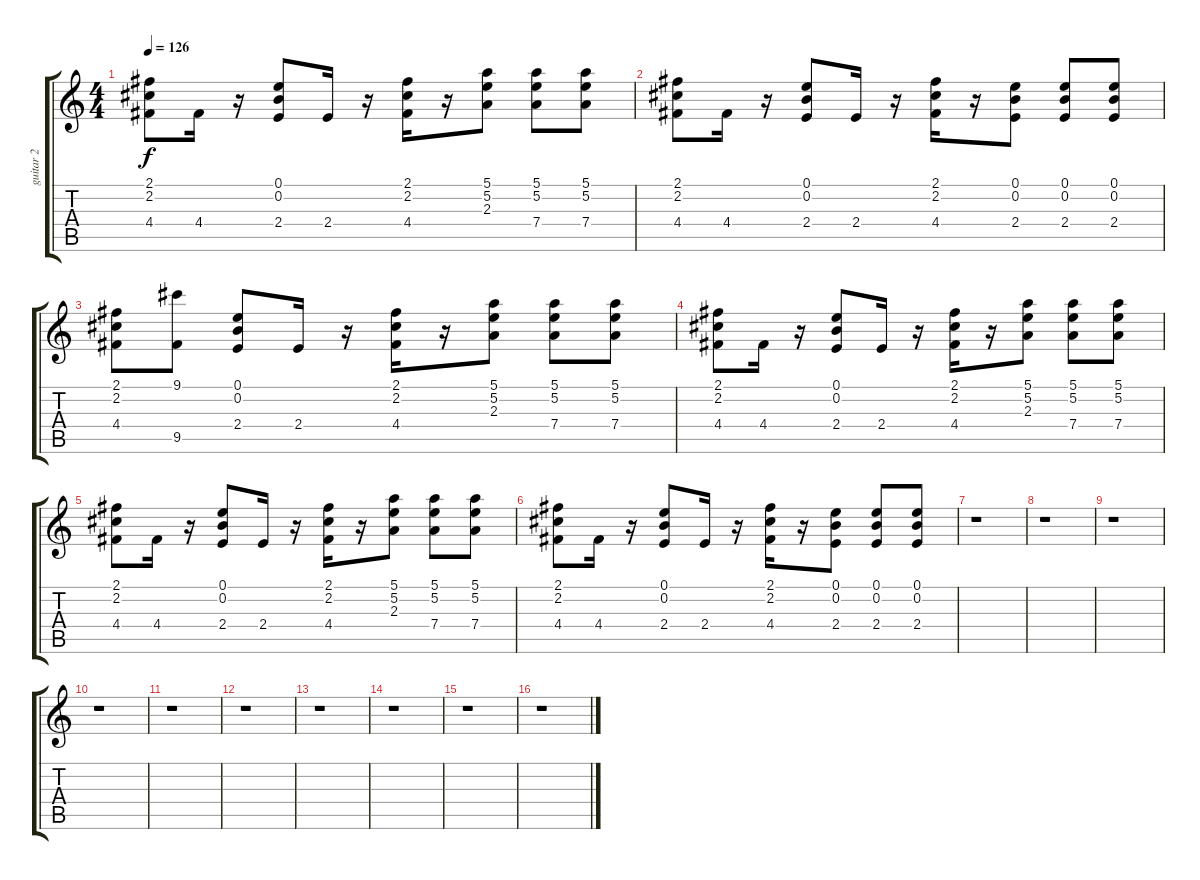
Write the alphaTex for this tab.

\track ("guitar 2" "guitar 2") {instrument electricguitarmuted}
\staff {score tabs}
\tuning (E4 B3 G3 D3 A2 E2) {hide}
\ts (4 4)
\tempo 126
\clef g2
\ks c
(2.1 2.2 4.4).8{dy f} 4.4.16 r.16 (0.1 0.2 2.4).8 2.4.16 r.16 (2.1 2.2 4.4).16 r.16 (5.1 5.2 2.3).8 (5.1 5.2 7.4).8 (5.1 5.2 7.4).8 |
(2.1 2.2 4.4).8 4.4.16 r.16 (0.1 0.2 2.4).8 2.4.16 r.16 (2.1 2.2 4.4).16 r.16 (0.1 0.2 2.4).8 (0.1 0.2 2.4).8 (0.1 0.2 2.4).8 |
(2.1 2.2 4.4).8 (9.1 9.5).8 (0.1 0.2 2.4).8 2.4.16 r.16 (2.1 2.2 4.4).16 r.16 (5.1 5.2 2.3).8 (5.1 5.2 7.4).8 (5.1 5.2 7.4).8 |
(2.1 2.2 4.4).8 4.4.16 r.16 (0.1 0.2 2.4).8 2.4.16 r.16 (2.1 2.2 4.4).16 r.16 (5.1 5.2 2.3).8 (5.1 5.2 7.4).8 (5.1 5.2 7.4).8 |
(2.1 2.2 4.4).8 4.4.16 r.16 (0.1 0.2 2.4).8 2.4.16 r.16 (2.1 2.2 4.4).16 r.16 (5.1 5.2 2.3).8 (5.1 5.2 7.4).8 (5.1 5.2 7.4).8 |
(2.1 2.2 4.4).8 4.4.16 r.16 (0.1 0.2 2.4).8 2.4.16 r.16 (2.1 2.2 4.4).16 r.16 (0.1 0.2 2.4).8 (0.1 0.2 2.4).8 (0.1 0.2 2.4).8 |
r.1 |
r.1 |
r.1 |
r.1 |
r.1 |
r.1 |
r.1 |
r.1 |
r.1 |
r.1
